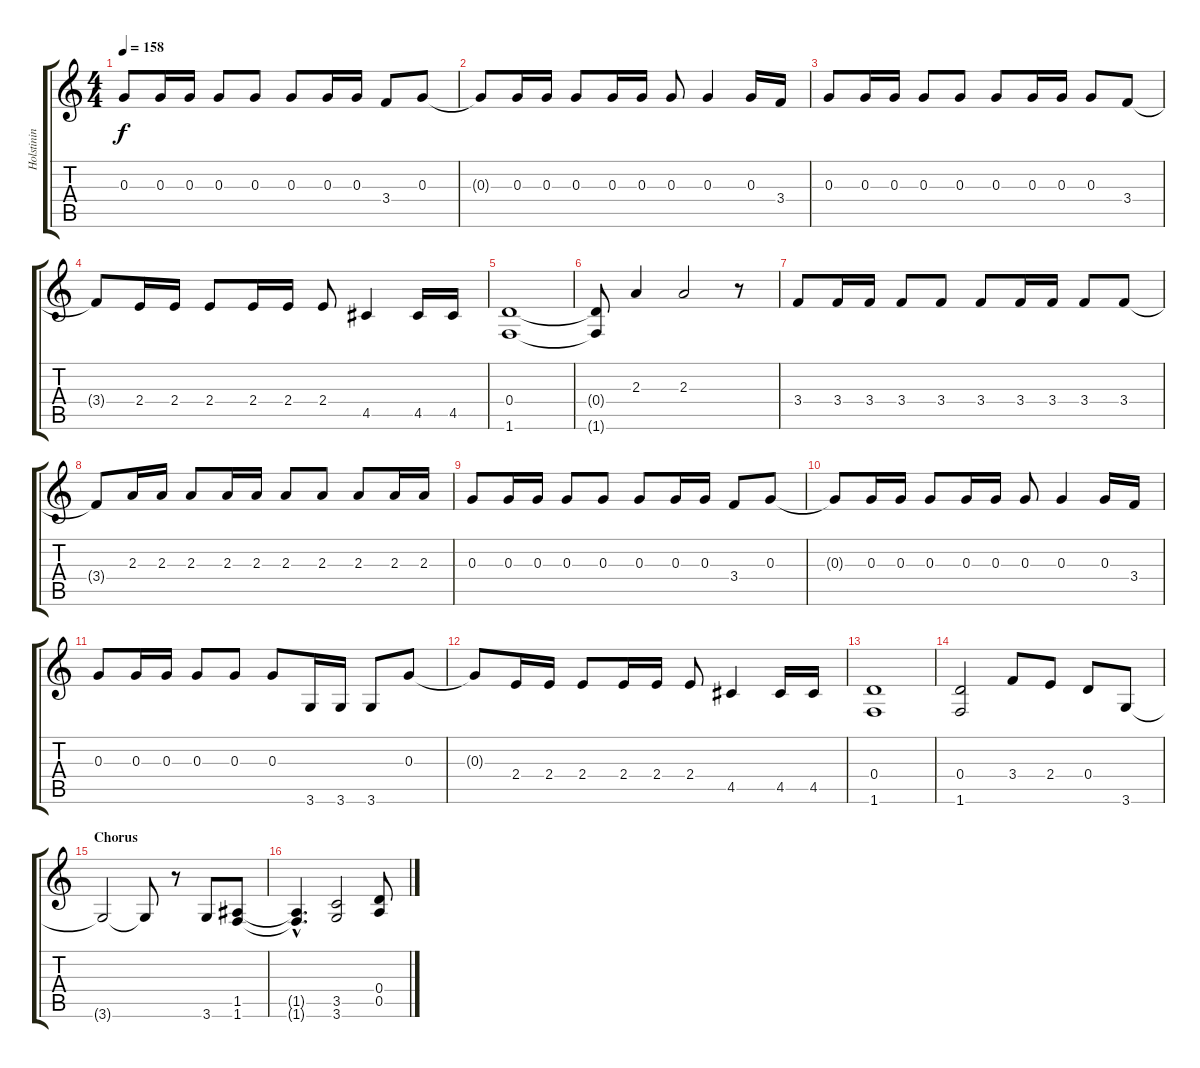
\track ("Holstinin" "Holstinin") {instrument distortionguitar}
\staff {score tabs}
\tuning (E4 B3 G3 D3 A2 E2) {hide}
\ts (4 4)
\tempo 158
\clef g2
\ks c
0.3.8{dy f} 0.3.16 0.3.16 0.3.8 0.3.8 0.3.8 0.3.16 0.3.16 3.4.8 0.3.8 |
0.3{t}.8 0.3.16 0.3.16 0.3.8 0.3.16 0.3.16 0.3.8 0.3.4 0.3.16 3.4.16 |
0.3.8 0.3.16 0.3.16 0.3.8 0.3.8 0.3.8 0.3.16 0.3.16 0.3.8 3.4.8 |
3.4{t}.8 2.4.16 2.4.16 2.4.8 2.4.16 2.4.16 2.4.8 4.5.4 4.5.16 4.5.16 |
(0.4 1.6).1 |
(0.4{t} 1.6{t}).8 2.3.4 2.3.2 r.8 |
3.4.8 3.4.16 3.4.16 3.4.8 3.4.8 3.4.8 3.4.16 3.4.16 3.4.8 3.4.8 |
3.4{t}.8 2.3.16 2.3.16 2.3.8 2.3.16 2.3.16 2.3.8 2.3.8 2.3.8 2.3.16 2.3.16 |
0.3.8 0.3.16 0.3.16 0.3.8 0.3.8 0.3.8 0.3.16 0.3.16 3.4.8 0.3.8 |
0.3{t}.8 0.3.16 0.3.16 0.3.8 0.3.16 0.3.16 0.3.8 0.3.4 0.3.16 3.4.16 |
0.3.8 0.3.16 0.3.16 0.3.8 0.3.8 0.3.8 3.6.16 3.6.16 3.6.8 0.3.8 |
0.3{t}.8 2.4.16 2.4.16 2.4.8 2.4.16 2.4.16 2.4.8 4.5.4 4.5.16 4.5.16 |
(0.4 1.6).1 |
(0.4 1.6).2 3.4.8 2.4.8 0.4.8 3.6.8 |
\section ("" "Chorus")
3.6{t}.2 3.6{t}.8 r.8 3.6.8 (1.5 1.6).8 |
(1.5{hac t} 1.6{hac t}).4{d} (3.5 3.6).2 (0.4 0.5).8
